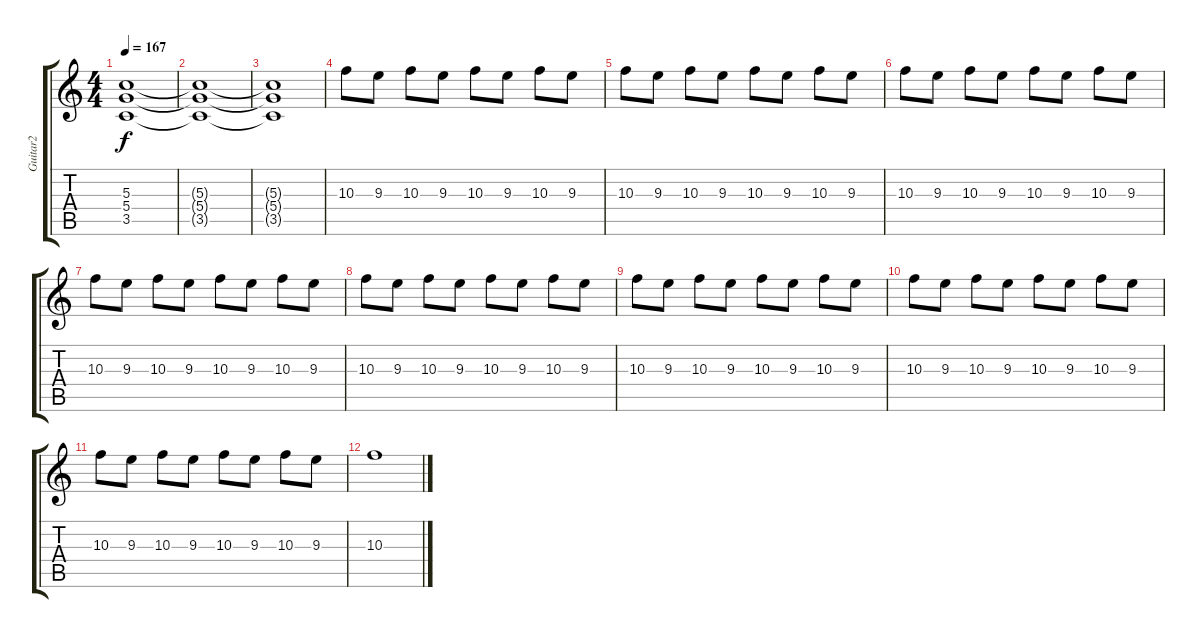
\track ("Guitar2" "Guitar2") {instrument distortionguitar}
\staff {score tabs}
\tuning (E4 B3 G3 D3 A2 E2) {hide}
\ts (4 4)
\tempo 167
\clef g2
\ks c
(5.3{t} 5.4{t} 3.5{t}).1{dy f} |
(5.3{t} 5.4{t} 3.5{t}).1 |
(5.3{t} 5.4{t} 3.5{t}).1 |
10.3.8 9.3.8 10.3.8 9.3.8 10.3.8 9.3.8 10.3.8 9.3.8 |
10.3.8 9.3.8 10.3.8 9.3.8 10.3.8 9.3.8 10.3.8 9.3.8 |
10.3.8 9.3.8 10.3.8 9.3.8 10.3.8 9.3.8 10.3.8 9.3.8 |
10.3.8 9.3.8 10.3.8 9.3.8 10.3.8 9.3.8 10.3.8 9.3.8 |
10.3.8 9.3.8 10.3.8 9.3.8 10.3.8 9.3.8 10.3.8 9.3.8 |
10.3.8 9.3.8 10.3.8 9.3.8 10.3.8 9.3.8 10.3.8 9.3.8 |
10.3.8 9.3.8 10.3.8 9.3.8 10.3.8 9.3.8 10.3.8 9.3.8 |
10.3.8 9.3.8 10.3.8 9.3.8 10.3.8 9.3.8 10.3.8 9.3.8 |
10.3.1
